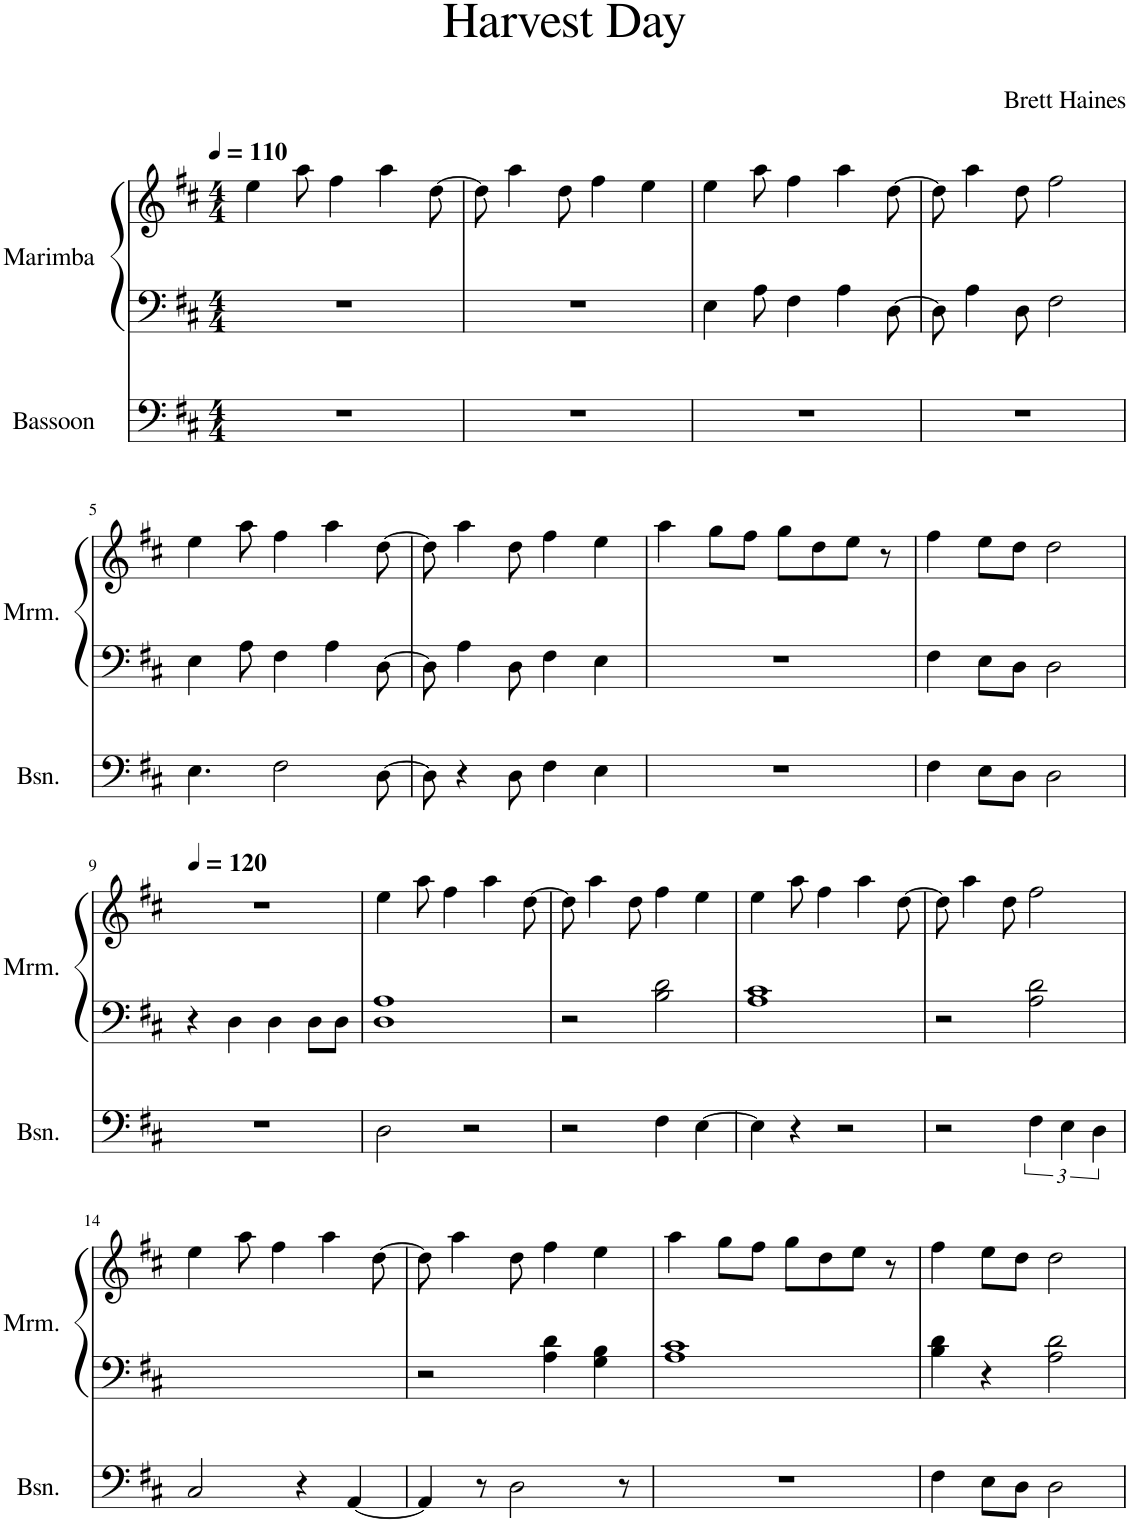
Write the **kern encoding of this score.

**kern	**kern	**kern
*part2	*part1	*part1
*staff3	*staff2	*staff1
*I"Bassoon	*I"Marimba	*
*I'Bsn.	*I'Mrm.	*
*clefF4	*clefF4	*clefG2
*k[f#c#]	*k[f#c#]	*k[f#c#]
*M4/4	*M4/4	*M4/4
*MM110	*MM110	*MM110
=1	=1	=1
1r	1r	4ee\
.	.	8aa\
.	.	4ff#\
.	.	4aa\
.	.	[8dd\
=2	=2	=2
1r	1r	8dd\]
.	.	4aa\
.	.	8dd\
.	.	4ff#\
.	.	4ee\
=3	=3	=3
1r	4E\	4ee\
.	8A\	8aa\
.	4F#\	4ff#\
.	4A\	4aa\
.	[8D\	[8dd\
=4	=4	=4
1r	8D\]	8dd\]
.	4A\	4aa\
.	8D\	8dd\
.	2F#\	2ff#\
!!LO:LB:g=z
=5	=5	=5
4.E\	4E\	4ee\
.	8A\	8aa\
2F#\	4F#\	4ff#\
.	4A\	4aa\
[8D\	[8D\	[8dd\
=6	=6	=6
8D\]	8D\]	8dd\]
4r	4A\	4aa\
8D\	8D\	8dd\
4F#\	4F#\	4ff#\
4E\	4E\	4ee\
=7	=7	=7
1r	1r	4aa\
.	.	8gg\L
.	.	8ff#\J
.	.	8gg\L
.	.	8dd\
.	.	8ee\J
.	.	8r
=8	=8	=8
4F#\	4F#\	4ff#\
8E\L	8E\L	8ee\L
8D\J	8D\J	8dd\J
2D\	2D\	2dd\
!!LO:LB:g=z
=9	=9	=9
*	*	*MM120
1r	4r	1r
.	4D\	.
.	4D\	.
.	8D\L	.
.	8D\J	.
=10	=10	=10
2D\	1D 1A	4ee\
.	.	8aa\
.	.	4ff#\
2r	.	.
.	.	4aa\
.	.	[8dd\
=11	=11	=11
2r	2r	8dd\]
.	.	4aa\
.	.	8dd\
4F#\	2B\ 2d\	4ff#\
[4E\	.	4ee\
=12	=12	=12
4E\]	1A 1c#	4ee\
4r	.	8aa\
.	.	4ff#\
2r	.	.
.	.	4aa\
.	.	[8dd\
=13	=13	=13
2r	2r	8dd\]
.	.	4aa\
.	.	8dd\
6F#\	2A\ 2d\	2ff#\
6E\	.	.
6D\	.	.
!!LO:LB:g=z
=14	=14	=14
2C#/	1A 1c#	4ee\
.	.	8aa\
.	.	4ff#\
4r	.	.
.	.	4aa\
[4AA/	.	.
.	.	[8dd\
=15	=15	=15
4AA/]	2r	8dd\]
.	.	4aa\
8r	.	.
2D\	.	8dd\
.	4A\ 4d\	4ff#\
.	4G\ 4B\	4ee\
8r	.	.
=16	=16	=16
1r	1A 1c#	4aa\
.	.	8gg\L
.	.	8ff#\J
.	.	8gg\L
.	.	8dd\
.	.	8ee\J
.	.	8r
=17	=17	=17
4F#\	4B\ 4d\	4ff#\
8E\L	4r	8ee\L
8D\J	.	8dd\J
2D\	2A\ 2d\	2dd\
=	=	=
*-	*-	*-
